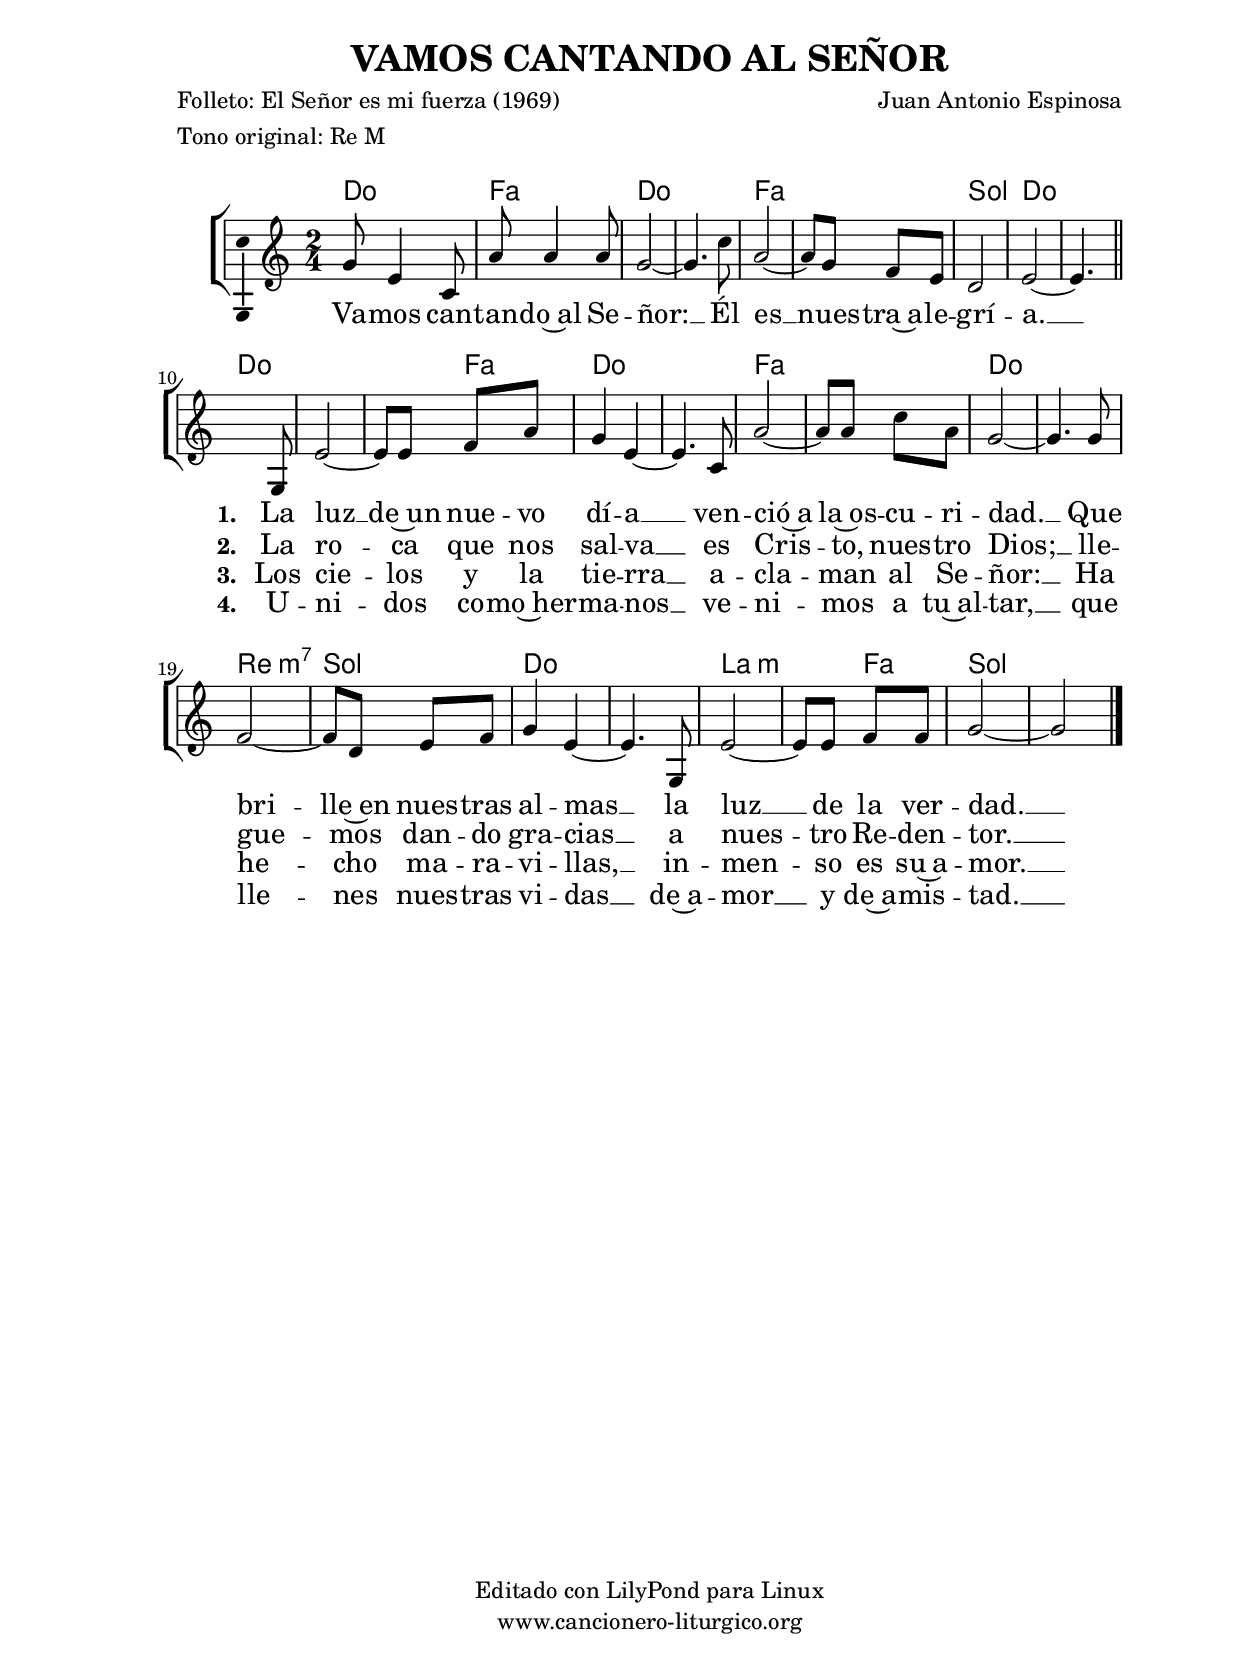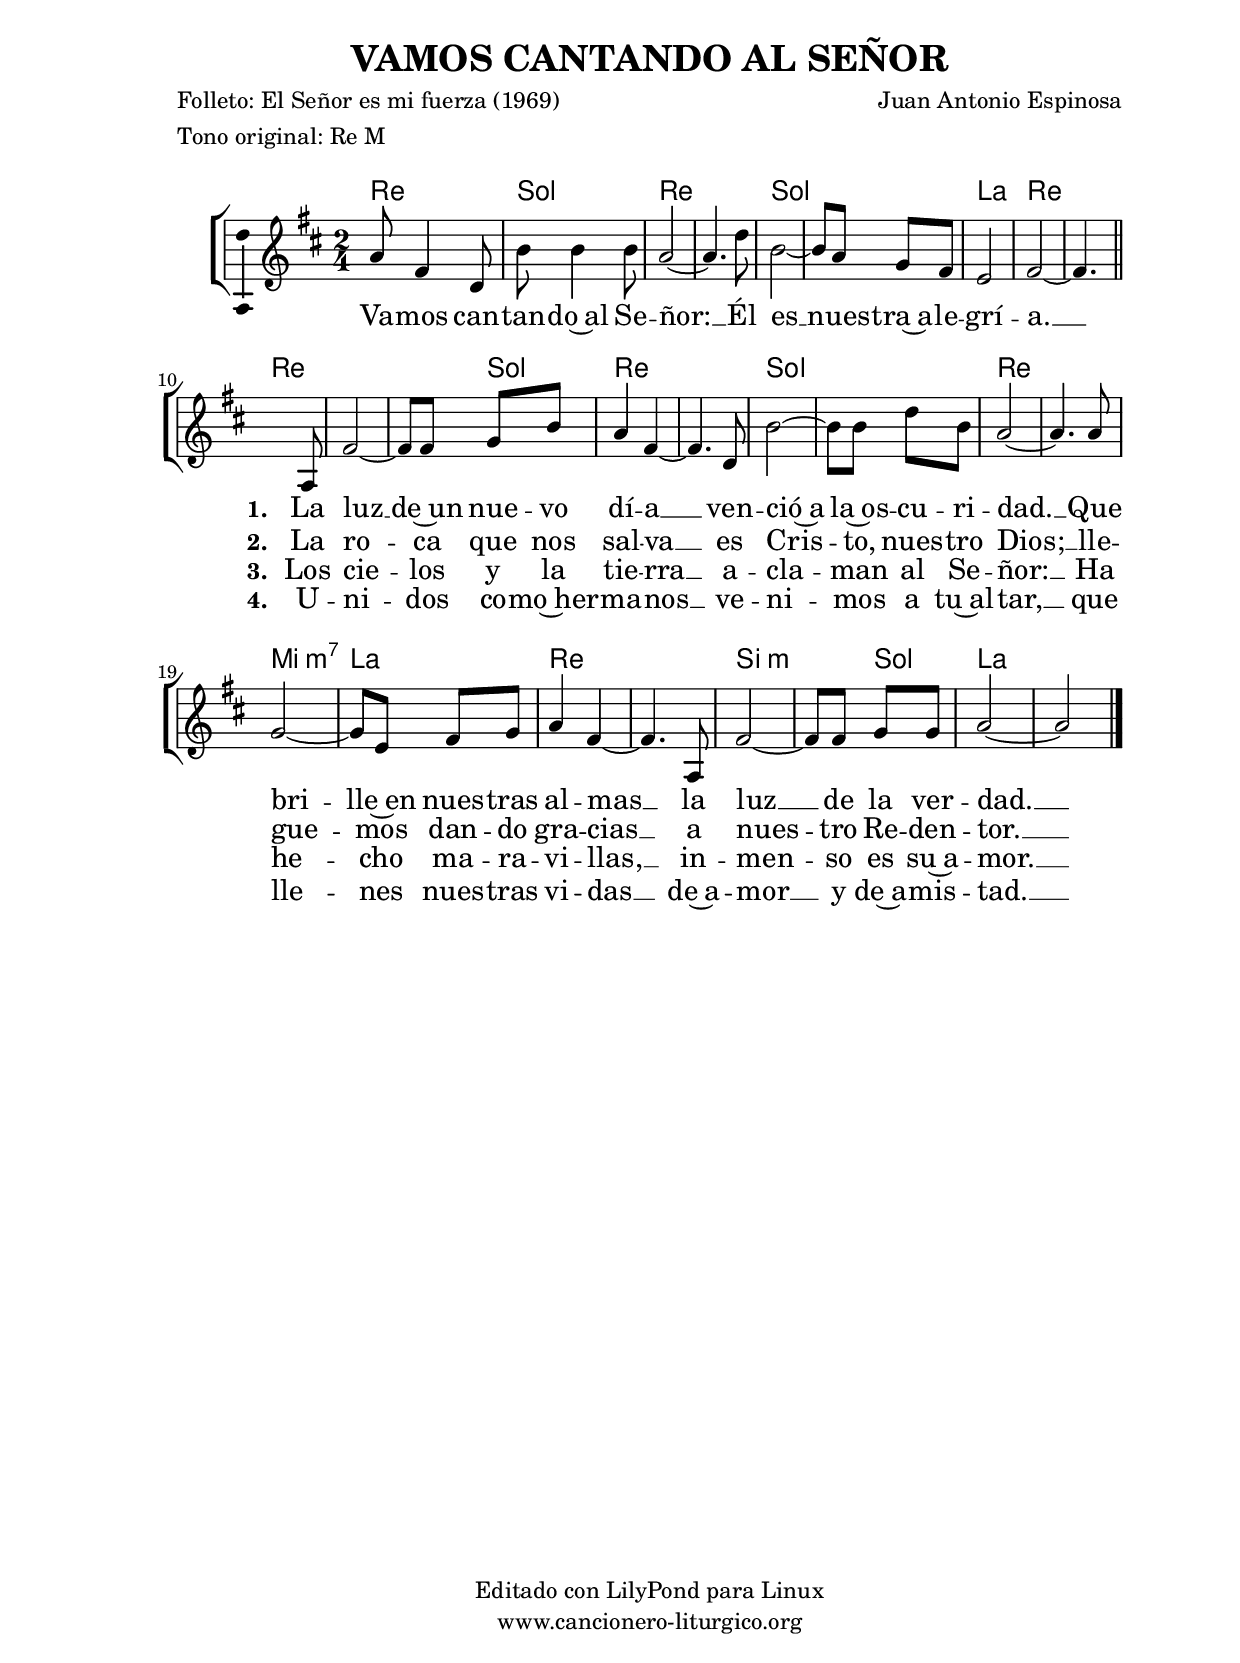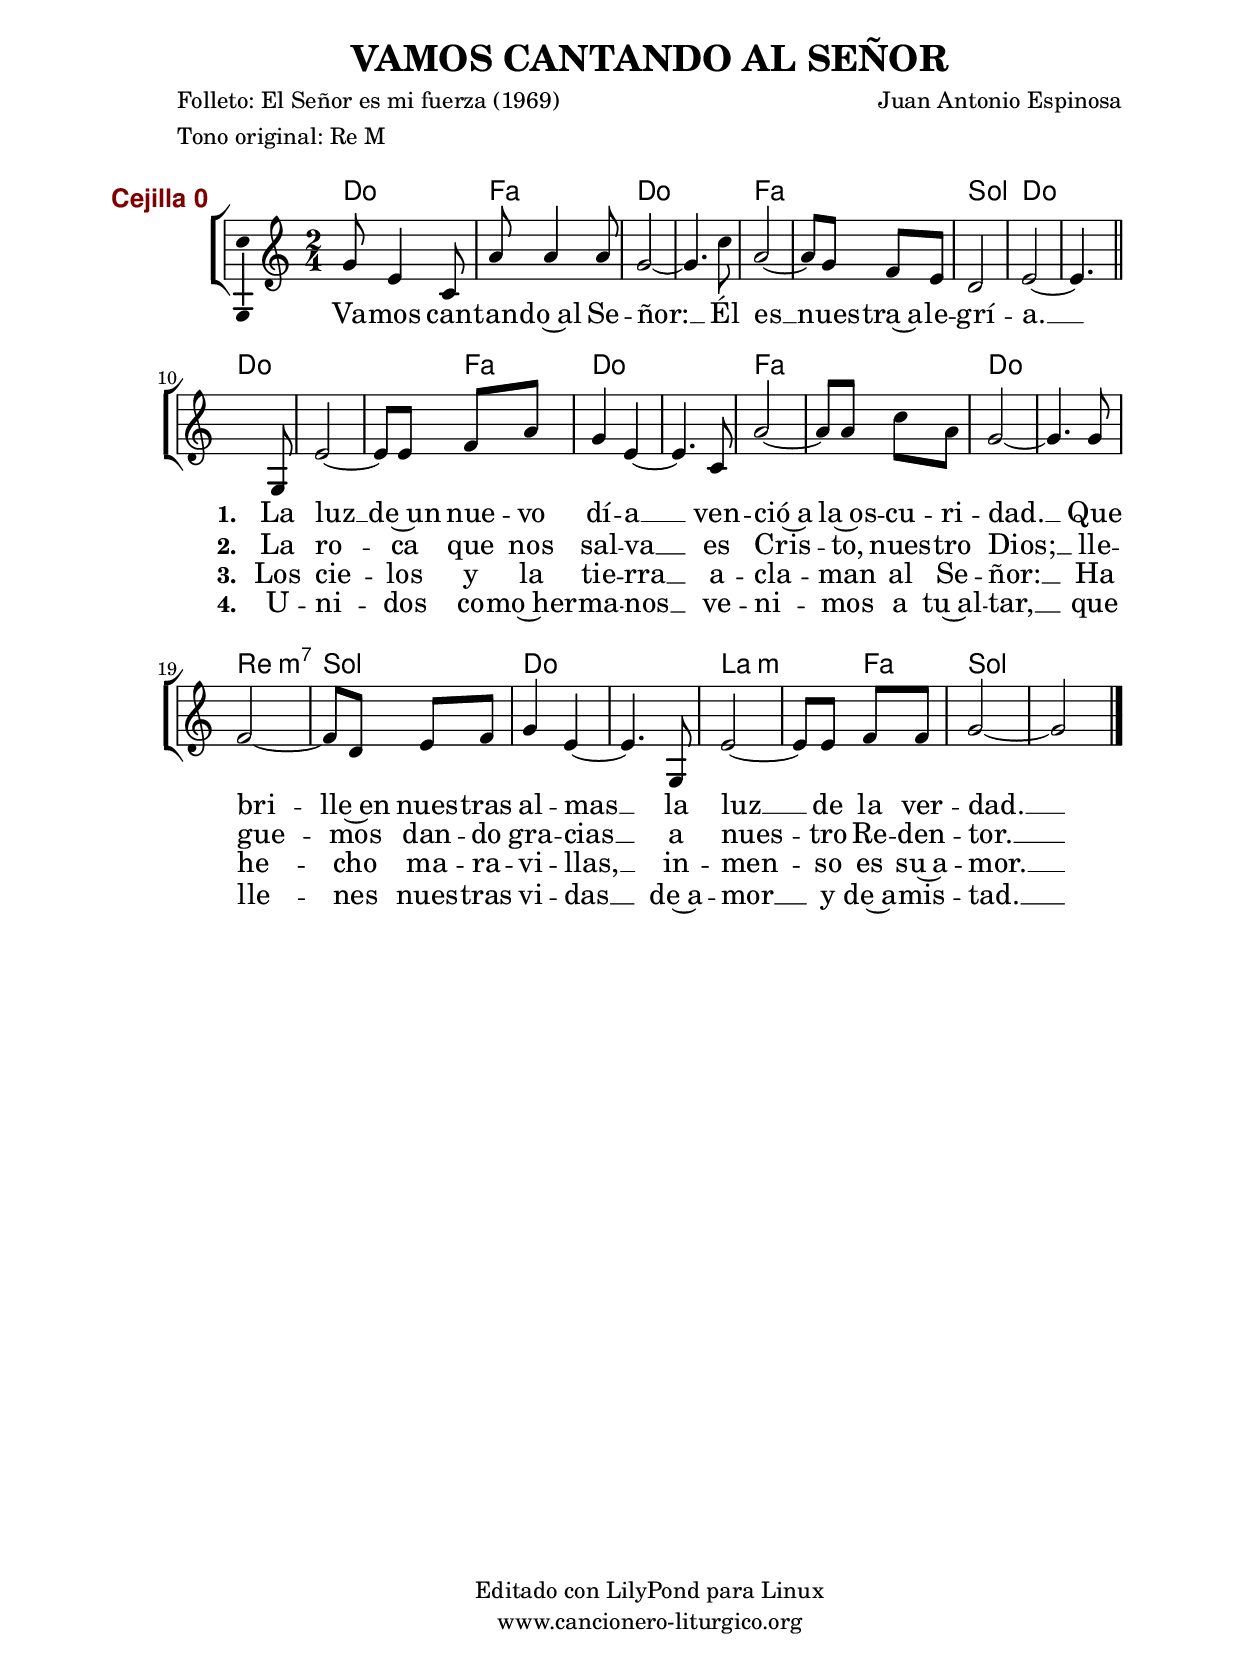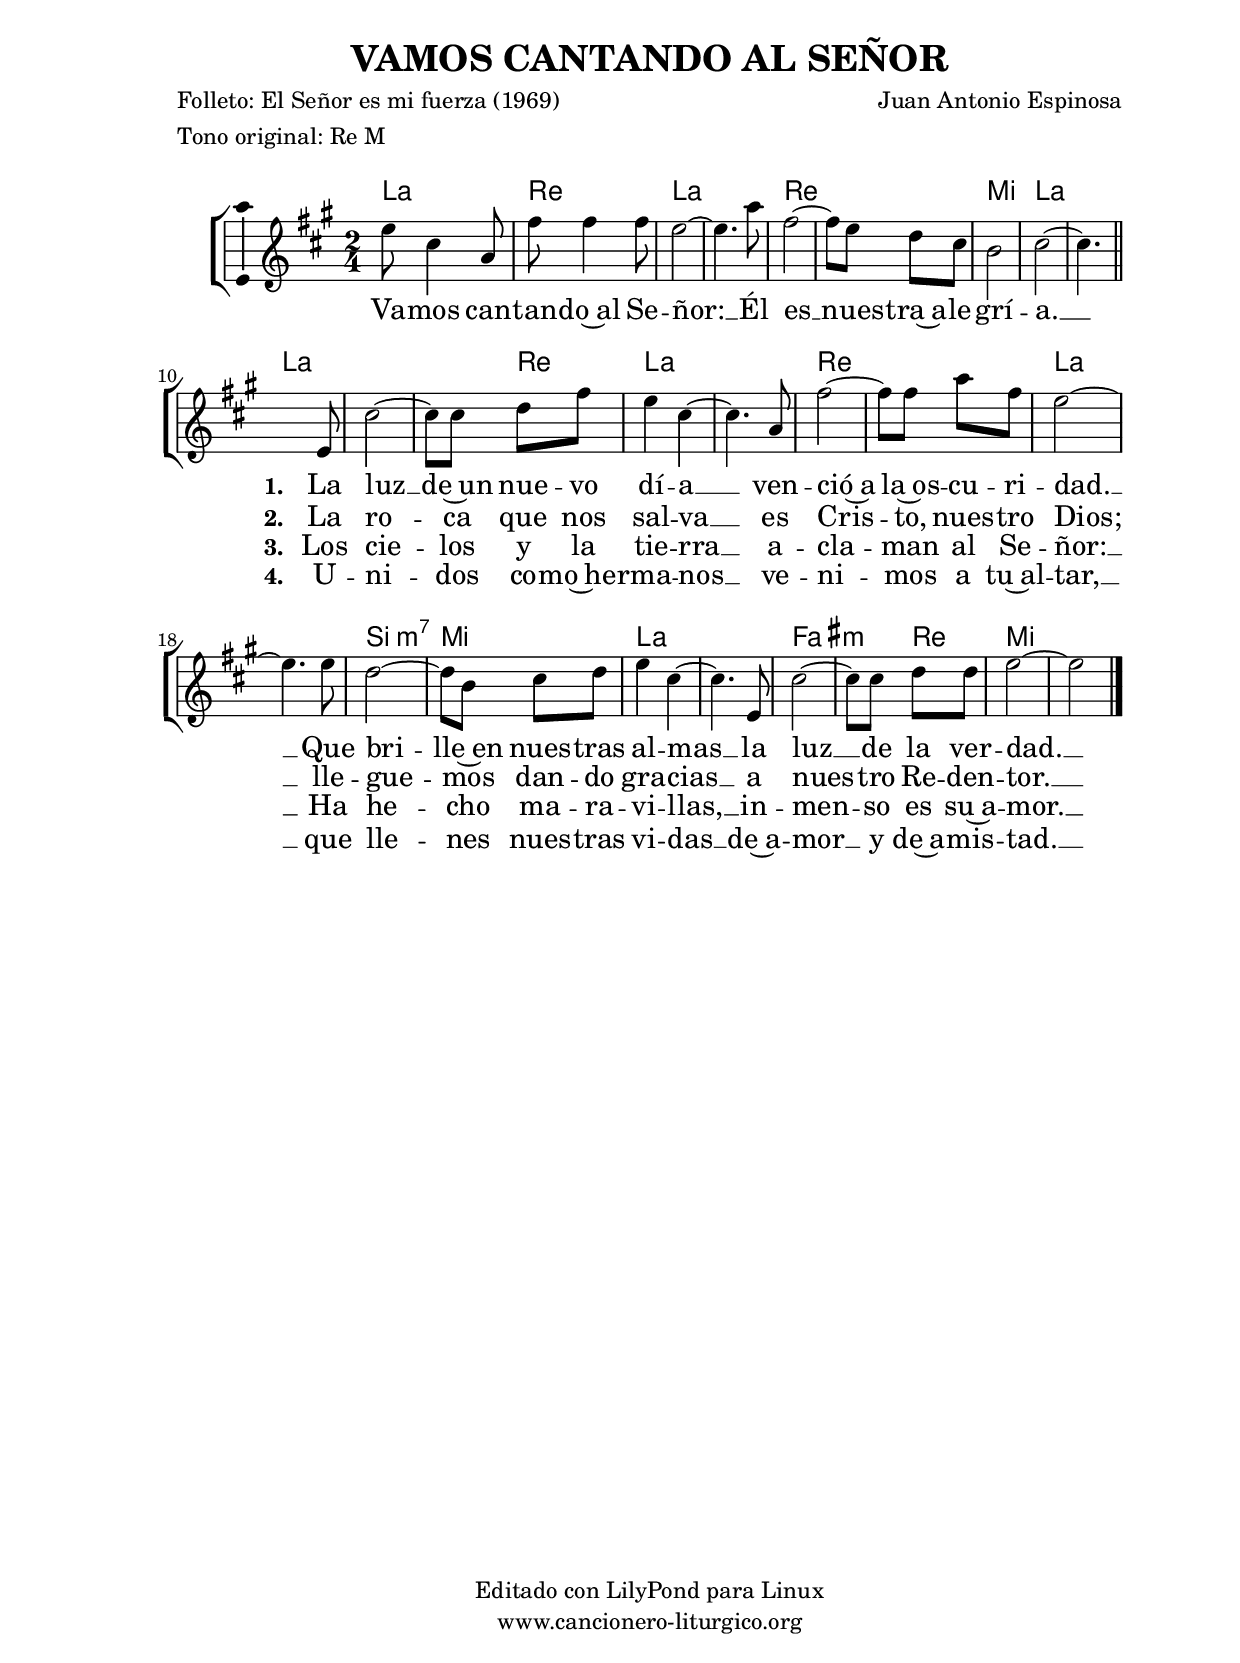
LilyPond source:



%versión de lilypond para la que se ha escrito esta partitura:
\version "2.16.0"

	%Tamaño papel
	#(set-default-paper-size "a4")
	%Tamaño partitura
	#(set-global-staff-size 20)
	%No responde al pulsar sobre una nota
	#(ly:set-option 'point-and-click #f)

%parámetros del encabezamiento:
\header {
	title = "VAMOS CANTANDO AL SEÑOR"
	subtitle = ""
	composer = "Juan Antonio Espinosa"
	poet = "Folleto: El Señor es mi fuerza (1969)"
	meter = "Tono original: Re M"
	arranger = ""
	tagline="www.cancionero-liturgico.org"
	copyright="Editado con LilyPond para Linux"
	tiempo = ""
	usos = ""
	letra = ""
	}

%parámetros asociados al papel:
\paper  {
	oddHeaderMarkup = \markup {\fill-line { \on-the-fly #not-first-page \fromproperty #'header:title \on-the-fly #not-first-page \fromproperty #'header:composer }}
	evenHeaderMarkup = \markup {\fill-line { \fromproperty #'header:composer \fromproperty #'header:title }}
	#(set-paper-size "a4")
	print-page-number = ##f
	first-page-number = 1
	print-first-page-number = ##f
%	head-separation = 3.0 \cm
	top-margin = 2.0 \cm
	bottom-margin = 0.5\cm
%%%	bottom-margin = -2.0\cm
	left-margin = 3.0 \cm
	line-width = 16.0 \cm 
	indent = 8\mm
	interscoreline = 2.\mm
	between-system-space = 15\mm
%	para que las partituras no llenen la hoja:
	ragged-bottom = ##t
%	idem para la última hoja:
	ragged-last-bottom = ##f
%	para que las partituras llenen el ancho del papel:
	ragged-last = ##f
	after-title-space = 2.5 \cm
%page-count=1
%system-count=8

	%Flexible Vertical Spacing
%	markup-markup-spacing =
%	#'((basic-distance . 15) (minimum-distance . 15) (padding . 3))
	markup-system-spacing =
	#'((basic-distance . 15) (minimum-distance . 15) (padding . 3))
	system-system-spacing =
	#'((basic-distance . 15) (minimum-distance . 15) (padding . 3))
	score-system-spacing =
	#'((basic-distance . 15) (minimum-distance . 15) (padding . 5))
%	top-system-spacing = % header
%	#'((basic-distance . 8) (minimum-distance . 0) (padding . 0))
%	top-markup-spacing =
%	#'((basic-distance . 20) (minimum-distance . 20) (padding . 0))
	last-bottom-spacing = % footer
	#'((basic-distance . 5) (minimum-distance . 5) (padding . 0))
%	score-markup-spacing =
%	#'((basic-distance . 16) (minimum-distance . 13) (padding . 0))

	}


%parámetros que afectan a toda la partitura:
global =  {
	%clave de sol (G):
	\clef G
	%armadura:
	\transpose d c
	\key d \major
	\tempo 4=110
	\set Score.tempoHideNote = ##t
	}


acordes = {
	\italianChords
	\chordmode {
	\transpose d c
{

d2 g d s g s a d s

d s s4 g d2 s g s d s e:m7 a d s b:m s4 g a2 s
}
	}
}

melodia = 
	\transpose d c
{
	\relative c''{
	\time 2/4

a8 fis4 d8
b'8 b4 b8
a2~
a4. d8
b2~
b8 a g fis
e2
fis2~
fis4. s8

\break
\bar "||"

s4 s8 a,8
fis'2~
fis8 fis g b
a4 fis~
fis4. d8
b'2~
b8 b d b
a2~
a4. a8
g2~
g8 e fis g
a4 fis~
fis4. a,8
fis'2~
fis8 fis g g
a2~
a2

\bar "|."

	}
	}


texto = \lyricmode {
Va -- mos can -- tan -- do~al Se -- ñor: __
Él es __
nues -- tra~a -- le -- grí -- a. __

\set stanza =#"1. " La luz __ de~un nue -- vo dí -- a __
ven -- ció~a la~os -- cu -- ri -- dad. __
Que bri -- lle~en nues -- tras al -- mas __
la luz __ de la ver -- dad. __

	}

textodos = \lyricmode {
\skip1 \skip1 \skip1 \skip1 \skip1 \skip1
\skip1 \skip1 \skip1 \skip1 \skip1 \skip1
\skip1 \skip1

\set stanza =#"2. " La ro -- ca que nos sal -- va __
es Cris -- to, nues -- tro Dios; __
lle -- gue -- mos dan -- do gra -- cias __
a nues -- tro Re -- den -- tor. __

	}

textotres = \lyricmode {
\skip1 \skip1 \skip1 \skip1 \skip1 \skip1
\skip1 \skip1 \skip1 \skip1 \skip1 \skip1
\skip1 \skip1

\set stanza =#"3. " Los cie -- los y la tie -- rra __
a -- cla -- man al Se -- ñor: __
Ha he -- cho ma -- ra -- vi -- llas, __
in -- men -- so es su~a -- mor. __

	}

textocuatro = \lyricmode {
\skip1 \skip1 \skip1 \skip1 \skip1 \skip1
\skip1 \skip1 \skip1 \skip1 \skip1 \skip1
\skip1 \skip1

\set stanza =#"4. " U -- ni -- dos co -- mo~her -- ma -- nos __
ve -- ni -- mos a tu~al -- tar, __
que lle -- nes nues -- tras vi -- das __
de~a -- mor __ y de~a -- mis -- tad. __

	}


acordesStaff = \context ChordNames = acordesStaff <<
	\set chordChanges = ##t
	\acordes
	>>


%%%%%%%%%%%%%%%%%%%%%%%%%%%%%%%%%%% CEJILLA %%%%%%%%%%%%%%%%%%%%%%%%%%%%%%%%%%%
acordescejilla = {
%%%	\override ChordNames.ChordName #'font-size = #-1
%%%	\override ChordNames.ChordName #'font-series = #'bold
	\transpose c c {
		\acordes
		}
	}

acordescejillaStaff = \context ChordNames = acordescejillaStaff <<
	\set Staff.instrumentName = \markup \with-color #darkred \larger \bold \sans "Cejilla 0"
	\set chordChanges = ##t
	\acordescejilla
	>>
%%%%%%%%%%%%%%%%%%%%%%%%%%%%%%%%%%% CEJILLA %%%%%%%%%%%%%%%%%%%%%%%%%%%%%%%%%%%


vozStaff = \context Voice = vozStaff
\with {\consists "Ambitus_engraver"}
<<
%	\set Staff.instrumentName = ""
%	\set Staff.shortInstrumentName = ""
%	\set Staff.midiInstrument = #"clarinet"
%	\set Staff.midiInstrument = #"cello"
%	\set Staff.midiInstrument = #"flute"
	\set Staff.midiInstrument = #"electric guitar (jazz)"
%	\set Staff.midiInstrument = #"english horn"
%	\set Staff.midiInstrument = #"violin"
%	\set Staff.midiInstrument = #"glockenspiel"
	\set Staff.midiMinimumVolume = #0.7
	\set Staff.midiMaximumVolume = #0.9
	\global
	\melodia
	>>

textoStaff = \context Lyrics = textoStaff <<
	\lyricsto vozStaff \texto
	>>

textodosStaff = \context Lyrics = textodosStaff <<
	\lyricsto vozStaff \textodos
	>>

textotresStaff = \context Lyrics = textotresStaff <<
	\lyricsto vozStaff \textotres
	>>

textocuatroStaff = \context Lyrics = textocuatroStaff <<
	\lyricsto vozStaff \textocuatro
	>>


\book {
	\score {
		\context ChoirStaff {
			\override StaffGroup.SystemStartBracket #'collapse-height = #1
			\override Score.SystemStartBar #'collapse-height = #1
			<<
			\acordesStaff
			\vozStaff
			\textoStaff
			\textodosStaff
			\textotresStaff
			\textocuatroStaff
			>>
			}
		\layout {
	    		\context {
				\Lyrics
				\override LyricText #'font-size = #2
				}
	   		 \context {
				\Score
				\override StaffSymbol #'staff-space = #(magstep +3)
				}
			}
		}
	\score {
		\unfoldRepeats
		\context ChoirStaff {
			<<
			\acordesStaff
			\vozStaff
			>>
			}
		\midi {
	  		\context {
	  			\Score
				tempoWholesPerMinute = #(ly:make-moment 70 4)
				}
			}
		}
	}


%Partitura para guitarra
#(define output-suffix "G")
\book {
	\score {
		\context ChoirStaff {
			\override StaffGroup.SystemStartBracket #'collapse-height = #1
			\override Score.SystemStartBar #'collapse-height = #1
			<<
			\acordescejillaStaff
			\vozStaff
			\textoStaff
			\textodosStaff
			\textotresStaff
			\textocuatroStaff
			>>
			}
		\layout {
%%%%%%%%%%%%%%%%%%%%%%%%%%%%%%%%%%% CEJILLA %%%%%%%%%%%%%%%%%%%%%%%%%%%%%%%%%%%
			\context {
				\ChordNames \consists Instrument_name_engraver
				}
%%%%%%%%%%%%%%%%%%%%%%%%%%%%%%%%%%% CEJILLA %%%%%%%%%%%%%%%%%%%%%%%%%%%%%%%%%%%
	    		\context {
				\Lyrics
				\override LyricText #'font-size = #2
				}
	   		 \context {
				\Score
				\override StaffSymbol #'staff-space = #(magstep +3)
				}
			}
		}
	}


#(define output-suffix "C")
\book {
	\score {
		\context ChoirStaff {
			\override StaffGroup.SystemStartBracket #'collapse-height = #1
			\override Score.SystemStartBar #'collapse-height = #1
\transpose c d
			<<
			\acordesStaff
			\vozStaff
			\textoStaff
			\textodosStaff
			\textotresStaff
			\textocuatroStaff
			>>
			}
		\layout {
	    		\context {
				\Lyrics
				\override LyricText #'font-size = #2
				}
	   		 \context {
				\Score
				\override StaffSymbol #'staff-space = #(magstep +3)
				}
			}
		}
	}


#(define output-suffix "S")
\book {
	\score {
		\context ChoirStaff {
			\override StaffGroup.SystemStartBracket #'collapse-height = #1
			\override Score.SystemStartBar #'collapse-height = #1
\transpose c a
			<<
			\acordesStaff
			\vozStaff
			\textoStaff
			\textodosStaff
			\textotresStaff
			\textocuatroStaff
			>>
			}
		\layout {
	    		\context {
				\Lyrics
				\override LyricText #'font-size = #2
				}
	   		 \context {
				\Score
				\override StaffSymbol #'staff-space = #(magstep +3)
				}
			}
		}
	}


